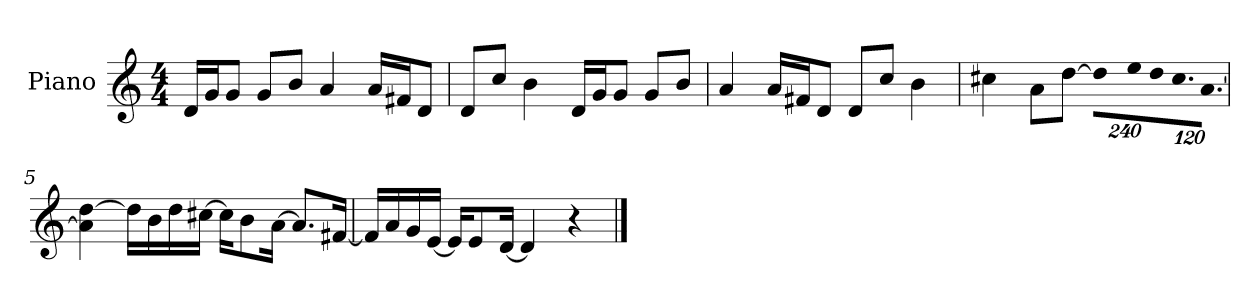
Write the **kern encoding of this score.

**kern
*part1
*staff1
*I"Piano
*I'P-no
*clefG2
*k[]
*M4/4
*MM90
=1
16d/LL
16g/J
8g/J
8g/L
8b/J
4a/
16a/LL
16f#X/J
8d/J
=2
8d/L
8cc/J
4b\
16d/LL
16g/J
8g/J
8g/L
8b/J
=3
4a/
16a/LL
16f#X/J
8d/J
8d/L
8cc/J
4b\
=4
4cc#X\
8a\L
[8dd\J
*Xbrackettup
!LO:N:vis=8
960%137dd\L]
!LO:N:vis=16
1920%137ee\L
!LO:N:vis=16
1920%137dd\
!LO:N:vis=16.
960%103cc#\
!LO:N:vis=16.
[960%103a\JJ
!!LO:LB:g=z
=5
4a\] [4dd\
16dd\LL]
16b\
16dd\
[16cc#X\JJ
16cc#\KL]
8b\
[16a\Jk
8.a/L]
[16f#X/Jk
=6
16f#/LL]
16a/
16g/
[16e/JJ
16e/KL]
8e/
[16d/Jk
4d/]
4r
==
*-
